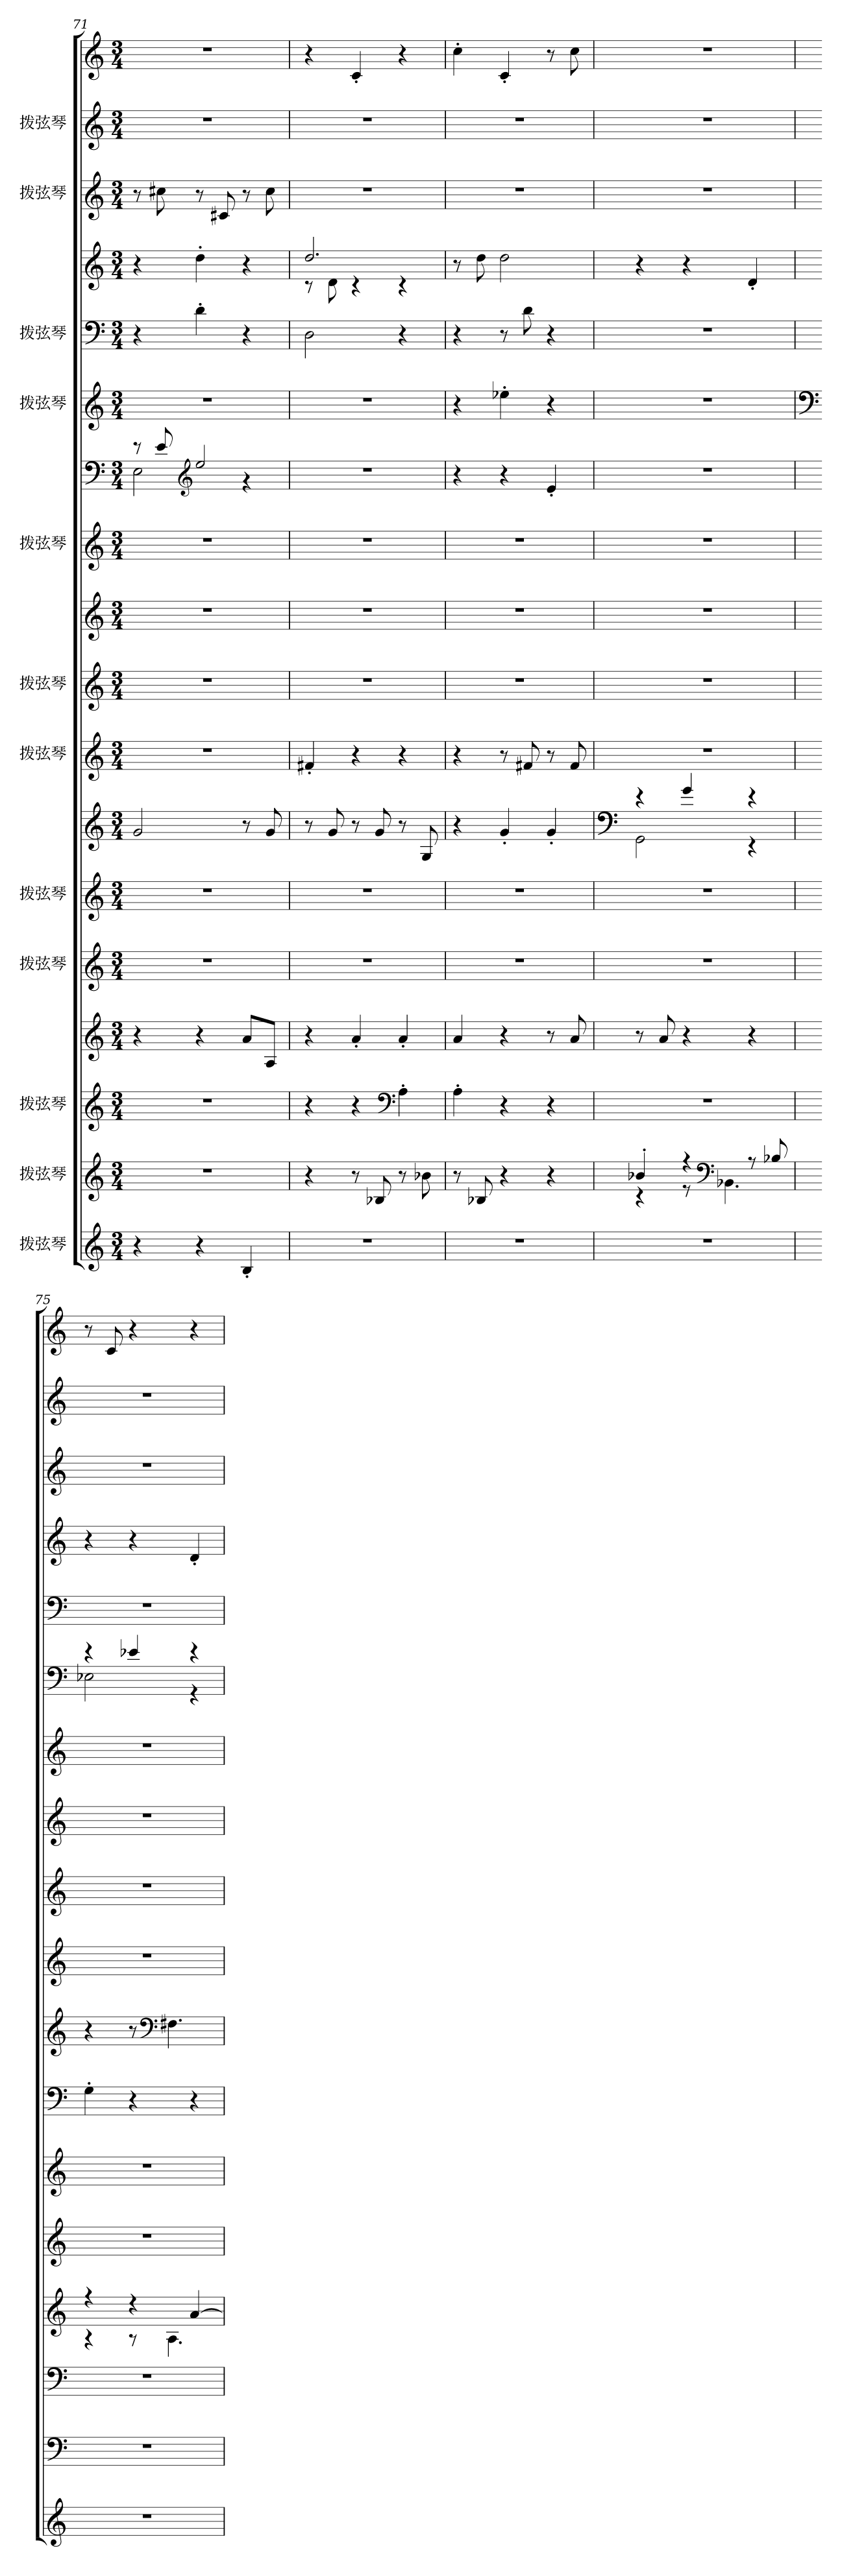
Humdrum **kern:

**kern	**kern	**kern	**kern	**kern	**kern	**kern	**kern	**kern	**kern	**kern	**kern	**kern	**kern	**kern	**kern	**kern	**kern
*part12	*part11	*part10	*part10	*part9	*part8	*part8	*part7	*part6	*part6	*part5	*part5	*part4	*part3	*part3	*part2	*part1	*part1
*staff18	*staff17	*staff16	*staff15	*staff14	*staff13	*staff12	*staff11	*staff10	*staff9	*staff8	*staff7	*staff6	*staff5	*staff4	*staff3	*staff2	*staff1
*I"拨弦琴	*I"拨弦琴	*I"拨弦琴	*	*I"拨弦琴	*I"拨弦琴	*	*I"拨弦琴	*I"拨弦琴	*	*I"拨弦琴	*	*I"拨弦琴	*I"拨弦琴	*	*I"拨弦琴	*I"拨弦琴	*
!!LO:PB:g=z
*clefG2	*clefG2	*clefG2	*clefG2	*clefG2	*clefG2	*clefG2	*clefG2	*clefG2	*clefG2	*clefG2	*clefF4	*clefG2	*clefF4	*clefG2	*clefG2	*clefG2	*clefG2
*k[]	*k[]	*k[]	*k[]	*k[]	*k[]	*k[]	*k[]	*k[]	*k[]	*k[]	*k[]	*k[]	*k[]	*k[]	*k[]	*k[]	*k[]
*M3/4	*M3/4	*M3/4	*M3/4	*M3/4	*M3/4	*M3/4	*M3/4	*M3/4	*M3/4	*M3/4	*M3/4	*M3/4	*M3/4	*M3/4	*M3/4	*M3/4	*M3/4
=71	=71	=71	=71	=71	=71	=71	=71	=71	=71	=71	=71	=71	=71	=71	=71	=71	=71
*	*	*	*	*	*	*	*	*	*	*	*^	*	*	*	*	*	*
4r	2.r	2.r	4r	2.r	2.r	2g/	2.r	2.r	2.r	2.r	8r	2E\	2.r	4r	4r	8r	2.r	2.r
.	.	.	.	.	.	.	.	.	.	.	8e/	.	.	.	.	8cc#X\	.	.
*	*	*	*	*	*	*	*	*	*	*	*clefG2	*	*	*	*	*	*	*
4r	.	.	4r	.	.	.	.	.	.	.	2ee/	.	.	4d'\	4dd'\	8r	.	.
.	.	.	.	.	.	.	.	.	.	.	.	.	.	.	.	8c#X/	.	.
4B'/	.	.	8a/L	.	.	8r	.	.	.	.	.	4r	.	4r	4r	8r	.	.
.	.	.	8A/J	.	.	8g/	.	.	.	.	.	.	.	.	.	8cc#\	.	.
*	*	*	*	*	*	*	*	*	*	*	*v	*v	*	*	*	*	*	*
=72	=72	=72	=72	=72	=72	=72	=72	=72	=72	=72	=72	=72	=72	=72	=72	=72	=72
*	*	*	*	*	*	*	*	*	*	*	*	*	*	*^	*	*	*
2.r	4r	4r	4r	2.r	2.r	8r	4f#X'/	2.r	2.r	2.r	2.r	2.r	2D\	2.dd/	8r	2.r	2.r	4r
.	.	.	.	.	.	8g/	.	.	.	.	.	.	.	.	8d\	.	.	.
.	8r	4r	4a'/	.	.	8r	4r	.	.	.	.	.	.	.	4r	.	.	4c'/
.	8B-X/	.	.	.	.	8g/	.	.	.	.	.	.	.	.	.	.	.	.
*	*	*clefF4	*	*	*	*	*	*	*	*	*	*	*	*	*	*	*	*
.	8r	4A'\	4a'/	.	.	8r	4r	.	.	.	.	.	4r	.	4r	.	.	4r
.	8b-X\	.	.	.	.	8G/	.	.	.	.	.	.	.	.	.	.	.	.
*	*	*	*	*	*	*	*	*	*	*	*	*	*	*v	*v	*	*	*
=73	=73	=73	=73	=73	=73	=73	=73	=73	=73	=73	=73	=73	=73	=73	=73	=73	=73
2.r	8r	4A'\	4a/	2.r	2.r	4r	4r	2.r	2.r	2.r	4r	4r	4r	8r	2.r	2.r	4cc'\
.	8B-X/	.	.	.	.	.	.	.	.	.	.	.	.	8dd\	.	.	.
.	4r	4r	4r	.	.	4g'/	8r	.	.	.	4r	4ee-X'\	8r	2dd\	.	.	4c'/
.	.	.	.	.	.	.	8f#X/	.	.	.	.	.	8d\	.	.	.	.
.	4r	4r	8r	.	.	4g'/	8r	.	.	.	4e'/	4r	4r	.	.	.	8r
.	.	.	8a/	.	.	.	8f#/	.	.	.	.	.	.	.	.	.	8cc\
=74	=74	=74	=74	=74	=74	=74	=74	=74	=74	=74	=74	=74	=74	=74	=74	=74	=74
*	*	*	*	*	*	*clefF4	*	*	*	*	*	*	*	*	*	*	*
*	*^	*	*	*	*	*^	*	*	*	*	*	*	*	*	*	*	*
2.r	4b-X'/	4r	2.r	8r	2.r	2.r	4r	2GG\	2.r	2.r	2.r	2.r	2.r	2.r	2.r	4r	2.r	2.r	2.r
.	.	.	.	8a/	.	.	.	.	.	.	.	.	.	.	.	.	.	.	.
.	4r	8r	.	4r	.	.	4g/	.	.	.	.	.	.	.	.	4r	.	.	.
*	*clefF4	*	*	*	*	*	*	*	*	*	*	*	*	*	*	*	*	*	*
.	.	4.BB-X\	.	.	.	.	.	.	.	.	.	.	.	.	.	.	.	.	.
.	8r	.	.	4r	.	.	4r	4r	.	.	.	.	.	.	.	4d'/	.	.	.
.	8B-X/	.	.	.	.	.	.	.	.	.	.	.	.	.	.	.	.	.	.
*	*v	*v	*	*	*	*	*v	*v	*	*	*	*	*	*	*	*	*	*	*
!!LO:PB:g=z
=75	=75	=75	=75	=75	=75	=75	=75	=75	=75	=75	=75	=75	=75	=75	=75	=75	=75
*	*	*	*	*	*	*	*	*	*	*	*	*clefF4	*	*	*	*	*
*	*	*	*^	*	*	*	*	*	*	*	*	*^	*	*	*	*	*
2.r	2.r	2.r	4r	4r	2.r	2.r	4G'\	4r	2.r	2.r	2.r	2.r	4r	2E-X\	2.r	4r	2.r	2.r	8r
.	.	.	.	.	.	.	.	.	.	.	.	.	.	.	.	.	.	.	8c/
.	.	.	4r	8r	.	.	4r	8r	.	.	.	.	4e-X/	.	.	4r	.	.	4r
*	*	*	*	*	*	*	*	*clefF4	*	*	*	*	*	*	*	*	*	*	*
.	.	.	.	4.A\	.	.	.	4.F#X\	.	.	.	.	.	.	.	.	.	.	.
.	.	.	[4a/	.	.	.	4r	.	.	.	.	.	4r	4r	.	4d'/	.	.	4r
*	*	*	*v	*v	*	*	*	*	*	*	*	*	*v	*v	*	*	*	*	*
=	=	=	=	=	=	=	=	=	=	=	=	=	=	=	=	=	=
*-	*-	*-	*-	*-	*-	*-	*-	*-	*-	*-	*-	*-	*-	*-	*-	*-	*-
